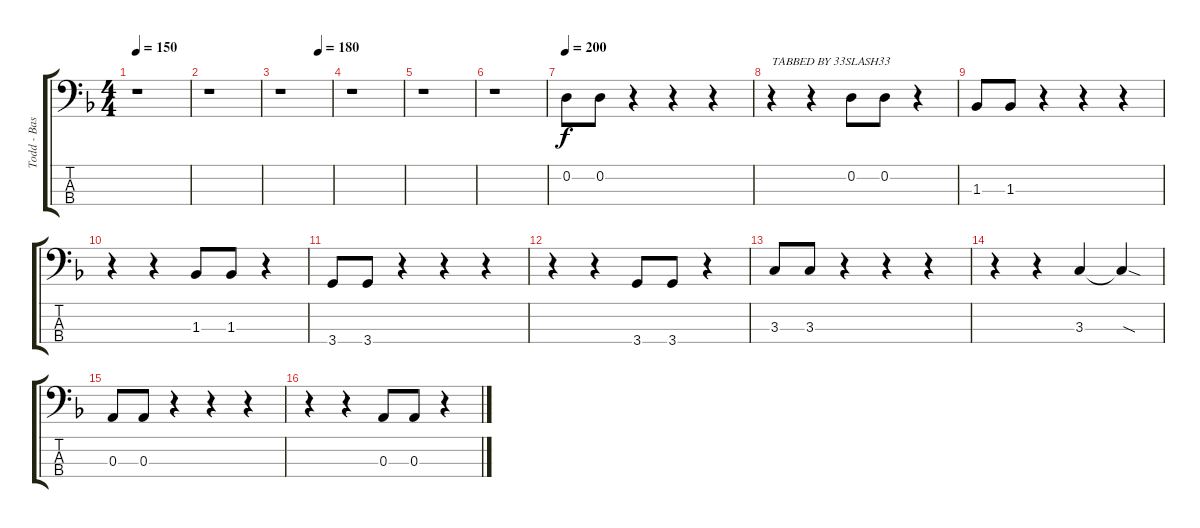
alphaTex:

\track ("Todd - Bass" "Todd - Bas") {instrument electricbasspick}
\staff {score tabs}
\tuning (G2 D2 A1 E1) {hide}
\ts (4 4)
\tempo 150
\clef f4
\ks dminor
r.1{dy f} |
r.1 |
\tempo (180 0.75)
r.1 |
r.1 |
r.1 |
r.1 |
\tempo 200
0.2.8 0.2.8 r.4 r.4 r.4 |
r.4{txt "TABBED BY 33SLASH33"} r.4 0.2.8 0.2.8 r.4 |
1.3.8 1.3.8 r.4 r.4 r.4 |
r.4 r.4 1.3.8 1.3.8 r.4 |
3.4.8 3.4.8 r.4 r.4 r.4 |
r.4 r.4 3.4.8 3.4.8 r.4 |
3.3.8 3.3.8 r.4 r.4 r.4 |
r.4 r.4 3.3.4 3.3{sod t}.4 |
0.3.8 0.3.8 r.4 r.4 r.4 |
r.4 r.4 0.3.8 0.3.8 r.4
